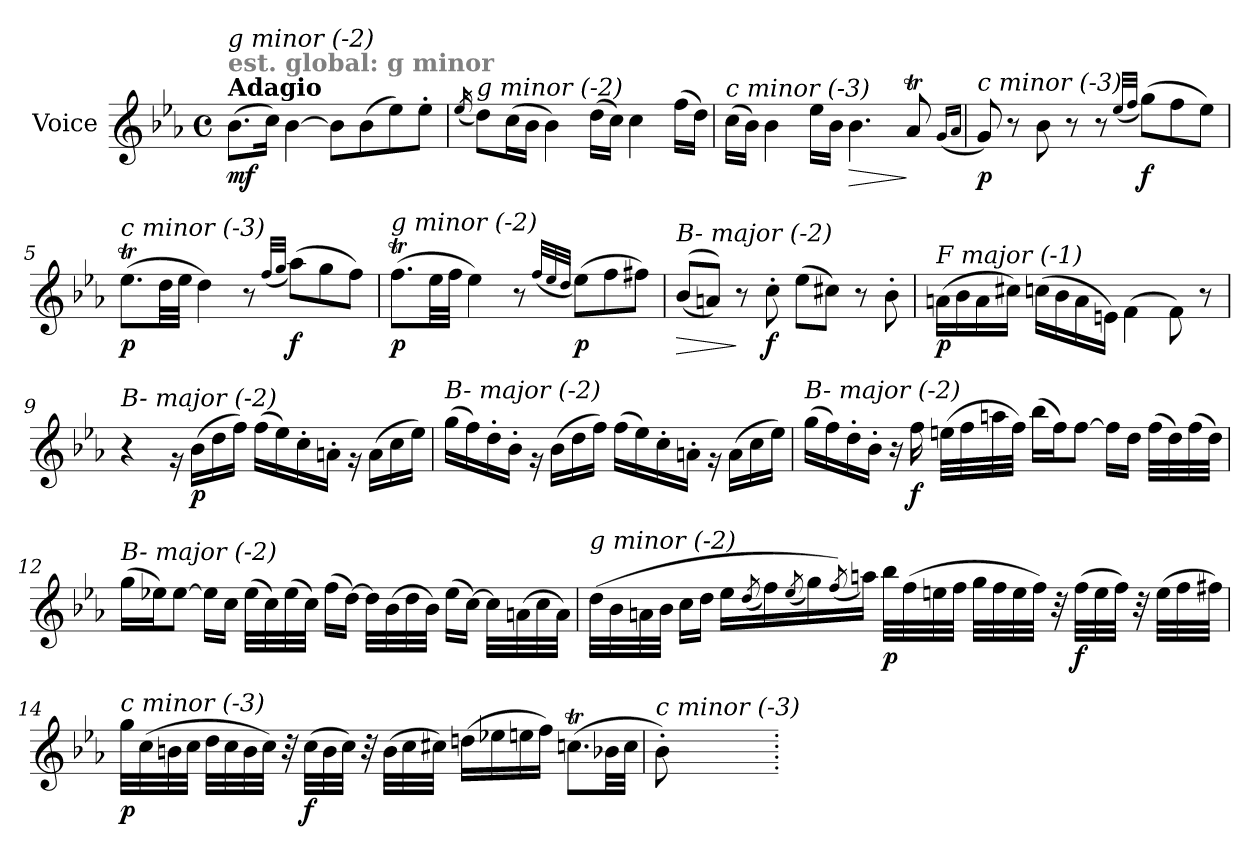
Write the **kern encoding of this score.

**kern	**dynam
*part1	*part1
*staff1	*staff1
*I"Voice	*
*I'V	*
*clefG2	*
*k[b-e-a-]	*
*M4/4	*
*met(c)	*
=1	=1
!LO:TX:a:B:t=Adagio	!
!LO:TX:a:B:color=#808080:t=est. global&colon; g minor	!
!LO:TX:i:t=g minor (-2)	!
!	!LO:DY:b
(>8.b-\L	mf
16cc\Jk)	.
[4b-\	.
8b-\L]	.
(>8b-\	.
8ee-\)	.
8ee-'\J	.
=2	=2
(<16qee-/	.
!LO:TX:i:t=g minor (-2)	!
8dd\L)	.
(>16cc\L	.
16b-\JJ	.
4b-\)	.
(>16dd\LL	.
16cc\JJ)	.
4cc\	.
(>16ff\LL	.
16dd\JJ)	.
=3	=3
!LO:TX:i:t=c minor (-3)	!
(>16cc\LL	.
16b-\JJ)	.
4b-\	.
16ee-\LL	.
16b-\JJ	.
!	!LO:HP:b
4.b-\	>
8a-T/	]
(<16qg/LL	.
16qa-/JJ	.
!!LO:LB:g=z
=4	=4
!LO:TX:i:t=c minor (-3)	!
!	!LO:DY:b
8g/)	p
8r	.
8b-\	.
8r	.
8r	.
(<32qee-/LLL	.
32qff/JJJ	.
!	!LO:DY:b
(>8gg\L)	f
8ff\	.
8ee-\J)	.
=5	=5
!LO:TX:i:t=c minor (-3)	!
!	!LO:DY:b
(>8.ee-T\L	p
32dd\LL	.
32ee-\JJJ	.
4dd\)	.
8r	.
(<32qff/LLL	.
32qgg/JJJ	.
!	!LO:DY:b
(>8aa-\L)	f
8gg\	.
8ff\J)	.
=6	=6
!LO:TX:i:t=g minor (-2)	!
!	!LO:DY:b
(>8.ffT\L	p
32ee-\LL	.
32ff\JJJ	.
4ee-\)	.
8r	.
(<32qff/LLL	.
32qee-/	.
32qdd/JJJ	.
!	!LO:DY:b
(>8ee-\L)	p
8ff\	.
8ff#Xi\J)	.
!!LO:LB:g=z
=7	=7
!LO:TX:i:t=B- major (-2)	!
!	!LO:HP:b
(<(<8b-/L	>
8an/J))	.
8r	]
!	!LO:DY:b
8cc'\	f
(>8ee-\L	.
8cc#Xi\J)	.
8r	.
8b-'\	.
=8	=8
!LO:TX:i:t=F major (-1)	!
!	!LO:DY:b
(>16an\LL	p
16b-\	.
16a\	.
16cc#Xi\JJ)	.
(>16cc\LL	.
16b-\	.
16a\	.
16en\JJ)	.
(<4f\	.
8f\)	.
8r	.
=9	=9
!LO:TX:i:t=B- major (-2)	!
4r	.
16rg	.
!	!LO:DY:b
(>16b-\LL	p
16dd\	.
16ff\JJ)	.
(>16ff\LL	.
16ee-\)	.
16cc'\	.
16an'\JJ	.
16rg	.
(>16a\LL	.
16cc\	.
16ee-\JJ)	.
!!LO:LB:g=z
=10	=10
!LO:TX:i:t=B- major (-2)	!
(>16gg\LL	.
16ff\)	.
16dd'\	.
16b-'\JJ	.
16rg	.
(>16b-\LL	.
16dd\	.
16ff\JJ)	.
(>16ff\LL	.
16ee-\)	.
16cc'\	.
16an'\JJ	.
16rg	.
(>16a\LL	.
16cc\	.
16ee-\JJ)	.
=11	=11
!LO:TX:i:t=B- major (-2)	!
(>16gg\LL	.
16ff\)	.
16dd'\	.
16b-'\JJ	.
16r	.
!	!LO:DY:b
16ff\	f
(>32een\LLL	.
32ff\	.
32aan\	.
32ff\JJJ)	.
(>16bb-\LL	.
16ff\J)	.
[8ff\J	.
16ff\LL]	.
16dd\JJ	.
(>32ff\LLL	.
32dd\)	.
(>32ff\	.
32dd\JJJ)	.
!!LO:LB:g=z
=12	=12
!LO:TX:i:t=B- major (-2)	!
(>16gg\LL	.
16ee-X\J)	.
[8ee-\J	.
16ee-\LL]	.
16cc\JJ	.
(>32ee-\LLL	.
32cc\)	.
(>32ee-\	.
32cc\JJJ)	.
(>16ff\LL	.
[16dd\JJ)	.
32dd\LLL]	.
(>32b-\	.
32dd\	.
32b-\JJJ)	.
(>16ee-\LL	.
[16cc\JJ)	.
32cc\LLL]	.
(>32an\	.
32cc\	.
32a\JJJ)	.
!!LO:LB:g=z
=13	=13
!LO:TX:i:t=g minor (-2)	!
(>32dd\LLL	.
32b-\	.
32an\	.
32b-\JJJ	.
16cc\LL	.
16dd\JJ	.
16ee-\LL	.
(<8qdd/	.
16ff\)	.
(<8qee-/	.
16gg\)	.
(<8qff/)	.
16aan\JJ)	.
!	!LO:DY:b
32bb-\LLL	p
(>32ff\	.
32een\	.
32ff\JJJ	.
32gg\LLL	.
32ff\	.
32ee\	.
32ff\JJJ)	.
32r	.
!	!LO:DY:b
(>32ff\LLL	f
32ee\	.
32ff\JJJ)	.
32r	.
(>32ee\LLL	.
32ff\	.
32ff#X\JJJ)	.
!!LO:LB:g=z
=14	=14
!LO:TX:i:t=c minor (-3)	!
!	!LO:DY:b
32gg\LLL	p
(>32cc\	.
32bn\	.
32cc\JJJ	.
32dd\LLL	.
32cc\	.
32b\	.
32cc\JJJ)	.
32r	.
!	!LO:DY:b
(>32cc\LLL	f
32b\	.
32cc\JJJ)	.
32r	.
(>32b\LLL	.
32cc\	.
32cc#Xi\JJJ)	.
(>16ddn\LL	.
16ee-X\	.
16een\	.
16ff\JJ)	.
(>8.ccT\L	.
32b-X\LL	.
32cc\JJJ	.
=15	=15
!LO:TX:i:t=c minor (-3)	!
8b-'\)	.
=.	=.
*-	*-
